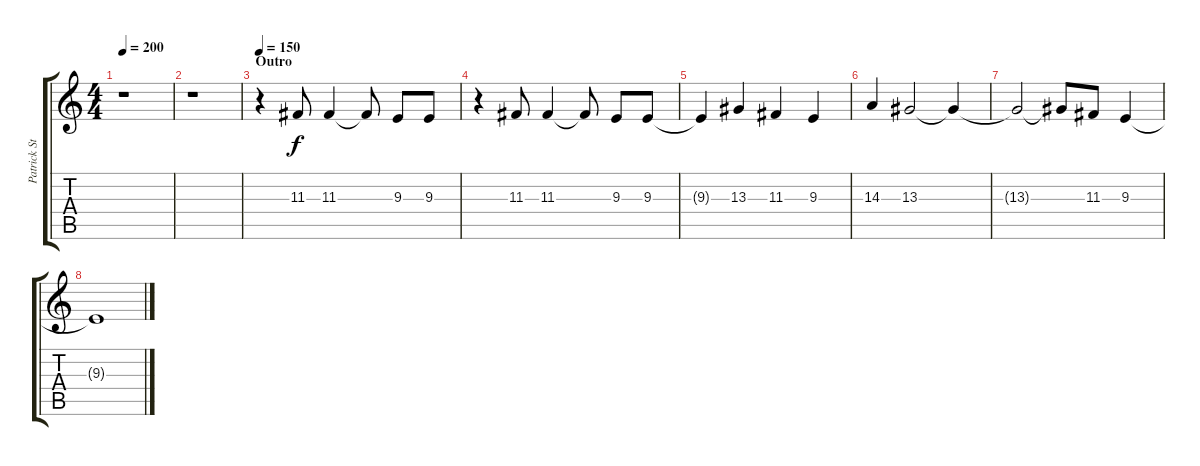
\track ("Patrick Stumph (Lead Vocals)" "Patrick St") {instrument clarinet}
\staff {score tabs}
\tuning (E4 B3 G3 D3 A2 E2) {hide}
\ts (4 4)
\tempo 200
\clef g2
\ks c
r.1{dy f} |
r.1 |
\section ("" "Outro")
\tempo 150
r.4 11.3.8 11.3.4 11.3{t}.8 9.3.8 9.3.8 |
r.4 11.3.8 11.3.4 11.3{t}.8 9.3.8 9.3.8 |
9.3{t}.4 13.3.4 11.3.4 9.3.4 |
14.3.4 13.3.2 13.3{t}.4 |
13.3{t}.2 13.3{t}.8 11.3.8 9.3.4 |
9.3{t}.1
